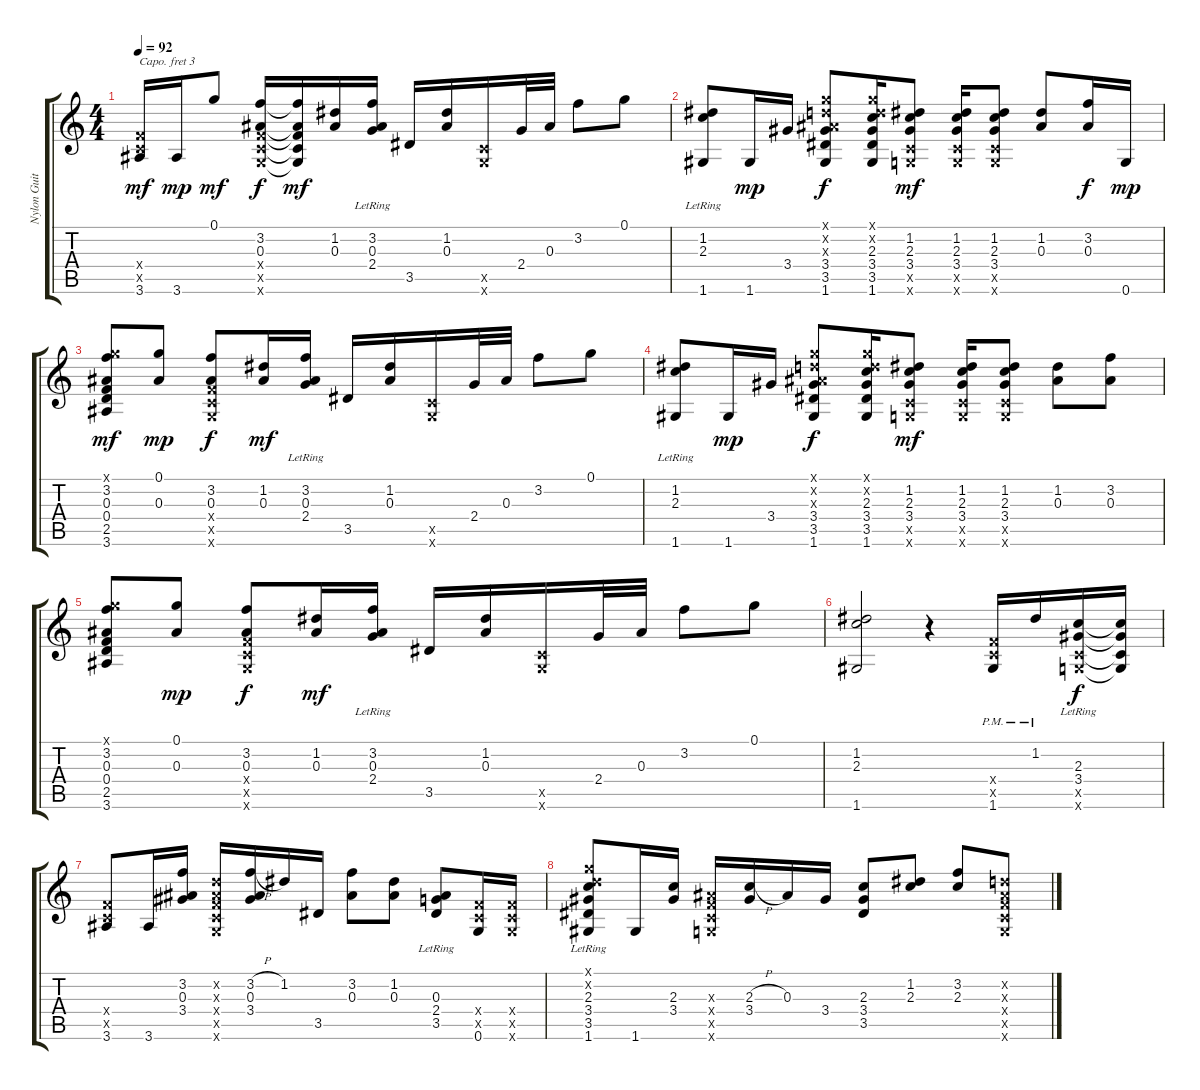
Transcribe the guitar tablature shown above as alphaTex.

\track ("Nylon Guitar" "Nylon Guit") {instrument acousticguitarnylon}
\staff {score tabs}
\capo 3
\tuning (E4 B3 G3 D3 A2 E2) {hide}
\ts (4 4)
\tempo 92
\clef g2
\ks c
(0.4{x} 0.5{x} 3.6).16{dy mf} 3.6.16{dy mp} 0.1.8{dy mf} (3.2 0.3 0.4{x} 0.5{x} 0.6{x}).16{dy f} (3.2{t} 0.3{t} 0.4{t} 0.5{t} 0.6{t}).16{dy mf} (1.2 0.3).16 (3.2 0.3{lr} 2.4{lr}).16 3.5.16 (1.2 0.3).16 (0.5{x} 0.6{x}).16 2.4.32 0.3.32 3.2.8 0.1.8 |
(1.2 2.3{lr} 1.6).8 1.6.16{dy mp} 3.4.16 (0.1{x} 0.2{x} 0.3{x} 3.4 3.5 1.6).8{dy f} (0.1{x} 0.2{x} 2.3 3.4 3.5 1.6).16 (1.2 2.3 3.4 0.5{x} 0.6{x}).8{dy mf} (1.2 2.3 3.4 0.5{x} 0.6{x}).16 (1.2 2.3 3.4 0.5{x} 0.6{x}).8 (1.2 0.3).8 (3.2 0.3).16{dy f} 0.6.16{dy mp} |
(0.1{x} 3.2 0.3 0.4 2.5 3.6).8{dy mf} (0.1 0.3).8{dy mp} (3.2 0.3 0.4{x} 0.5{x} 0.6{x}).8{dy f} (1.2 0.3).16{dy mf} (3.2 0.3{lr} 2.4{lr}).16 3.5.16 (1.2 0.3).16 (0.5{x} 0.6{x}).16 2.4.32 0.3.32 3.2.8 0.1.8 |
(1.2 2.3{lr} 1.6).8 1.6.16{dy mp} 3.4.16 (0.1{x} 0.2{x} 0.3{x} 3.4 3.5 1.6).8{dy f} (0.1{x} 0.2{x} 2.3 3.4 3.5 1.6).16 (1.2 2.3 3.4 0.5{x} 0.6{x}).8{dy mf} (1.2 2.3 3.4 0.5{x} 0.6{x}).16 (1.2 2.3 3.4 0.5{x} 0.6{x}).8 (1.2 0.3).8 (3.2 0.3).8 |
(0.1{x} 3.2 0.3 0.4 2.5 3.6).8 (0.1 0.3).8{dy mp} (3.2 0.3 0.4{x} 0.5{x} 0.6{x}).8{dy f} (1.2 0.3).16{dy mf} (3.2 0.3{lr} 2.4{lr}).16 3.5.16 (1.2 0.3).16 (0.5{x} 0.6{x}).16 2.4.32 0.3.32 3.2.8 0.1.8 |
(1.2 2.3 1.6).2 r.4 (0.4{x} 0.5{x} 1.6{pm}).16 1.2{pm}.16 (2.3{lr} 3.4 0.5{x} 0.6{x}).16{dy f} (2.3{t} 3.4{t} 0.5{t} 0.6{t}).16 |
(0.4{x} 0.5{x} 3.6).8 3.6.16 (3.2 0.3 3.4).16 (0.2{x} 0.3{x} 0.4{x} 0.5{x} 0.6{x}).16 (3.2{h} 0.3 3.4).16 1.2.16 3.5.16 (3.2 0.3).8 (1.2 0.3).8 (0.3 2.4{lr} 3.5).8 (0.4{x} 0.5{x} 0.6).16 (0.4{x} 0.5{x} 0.6{x}).16 |
(0.1{x} 0.2{x} 2.3{lr} 3.4 3.5 1.6).8 1.6.16 (2.3 3.4).16 (0.3{x} 0.4{x} 0.5{x} 0.6{x}).16 (2.3{h} 3.4).16 0.3.16 3.4.16 (2.3 3.4 3.5).8 (1.2 2.3).8 (3.2 2.3).8 (0.2{x} 0.3{x} 0.4{x} 0.5{x} 0.6{x}).8
